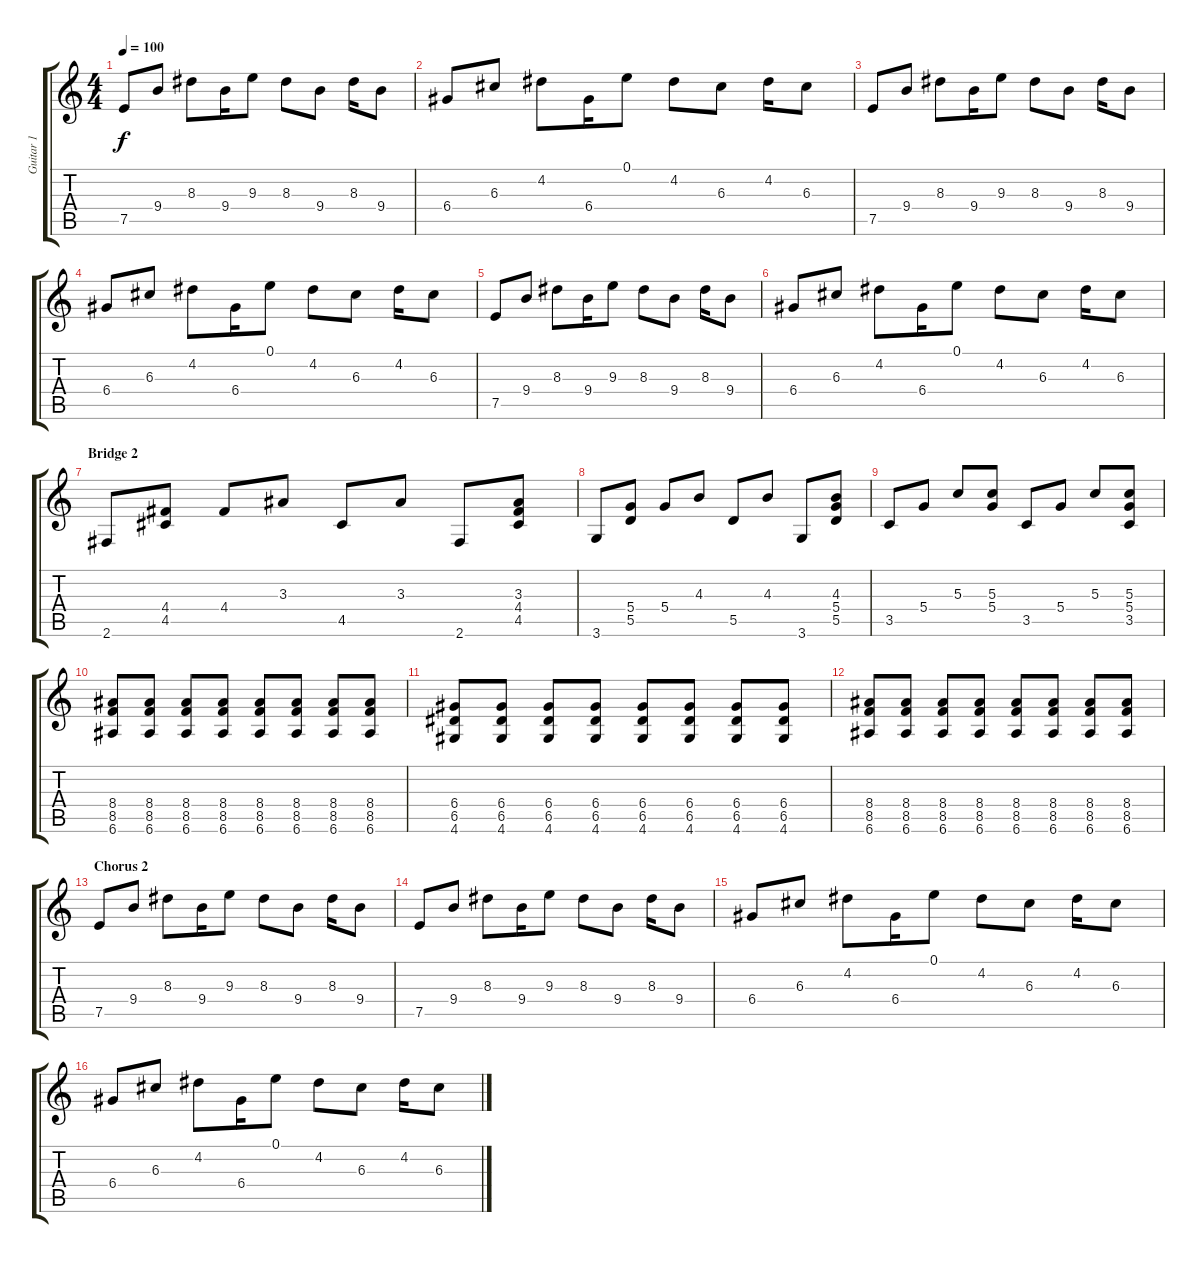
\track ("Guitar 1" "Guitar 1") {instrument electricguitarjazz}
\staff {score tabs}
\tuning (E4 B3 G3 D3 A2 E2) {hide}
\ts (4 4)
\tempo 100
\clef g2
\ks c
7.5.8{dy f} 9.4.8 8.3.8 9.4.16 9.3.8 8.3.8 9.4.8 8.3.16 9.4.8 |
6.4.8 6.3.8 4.2.8 6.4.16 0.1.8 4.2.8 6.3.8 4.2.16 6.3.8 |
7.5.8 9.4.8 8.3.8 9.4.16 9.3.8 8.3.8 9.4.8 8.3.16 9.4.8 |
6.4.8 6.3.8 4.2.8 6.4.16 0.1.8 4.2.8 6.3.8 4.2.16 6.3.8 |
7.5.8 9.4.8 8.3.8 9.4.16 9.3.8 8.3.8 9.4.8 8.3.16 9.4.8 |
6.4.8 6.3.8 4.2.8 6.4.16 0.1.8 4.2.8 6.3.8 4.2.16 6.3.8 |
\section ("" "Bridge 2")
2.6.8 (4.4 4.5).8 4.4.8 3.3.8 4.5.8 3.3.8 2.6.8 (3.3 4.4 4.5).8 |
3.6.8 (5.4 5.5).8 5.4.8 4.3.8 5.5.8 4.3.8 3.6.8 (4.3 5.4 5.5).8 |
3.5.8 5.4.8 5.3.8 (5.3 5.4).8 3.5.8 5.4.8 5.3.8 (5.3 5.4 3.5).8 |
(8.4 8.5 6.6).8 (8.4 8.5 6.6).8 (8.4 8.5 6.6).8 (8.4 8.5 6.6).8 (8.4 8.5 6.6).8 (8.4 8.5 6.6).8 (8.4 8.5 6.6).8 (8.4 8.5 6.6).8 |
(6.4 6.5 4.6).8 (6.4 6.5 4.6).8 (6.4 6.5 4.6).8 (6.4 6.5 4.6).8 (6.4 6.5 4.6).8 (6.4 6.5 4.6).8 (6.4 6.5 4.6).8 (6.4 6.5 4.6).8 |
(8.4 8.5 6.6).8 (8.4 8.5 6.6).8 (8.4 8.5 6.6).8 (8.4 8.5 6.6).8 (8.4 8.5 6.6).8 (8.4 8.5 6.6).8 (8.4 8.5 6.6).8 (8.4 8.5 6.6).8 |
\section ("" "Chorus 2")
7.5.8 9.4.8 8.3.8 9.4.16 9.3.8 8.3.8 9.4.8 8.3.16 9.4.8 |
7.5.8 9.4.8 8.3.8 9.4.16 9.3.8 8.3.8 9.4.8 8.3.16 9.4.8 |
6.4.8 6.3.8 4.2.8 6.4.16 0.1.8 4.2.8 6.3.8 4.2.16 6.3.8 |
6.4.8 6.3.8 4.2.8 6.4.16 0.1.8 4.2.8 6.3.8 4.2.16 6.3.8
